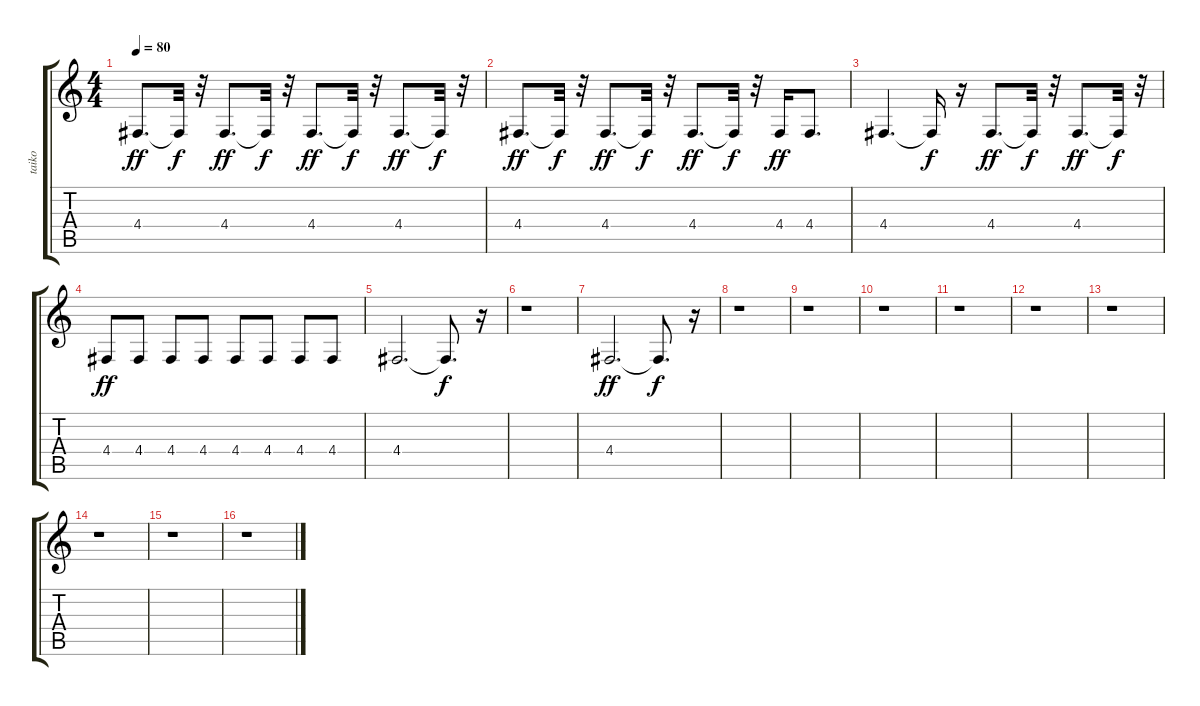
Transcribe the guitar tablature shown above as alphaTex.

\track ("taiko" "taiko") {instrument taikodrum}
\staff {score tabs}
\tuning (E4 B3 G3 D3 A2 E2) {hide}
\ts (4 4)
\tempo 80
\clef g2
\ks c
4.4.8{d dy ff} 4.4{t}.32{dy f} r.32 4.4.8{d dy ff} 4.4{t}.32{dy f} r.32 4.4.8{d dy ff} 4.4{t}.32{dy f} r.32 4.4.8{d dy ff} 4.4{t}.32{dy f} r.32 |
4.4.8{d dy ff} 4.4{t}.32{dy f} r.32 4.4.8{d dy ff} 4.4{t}.32{dy f} r.32 4.4.8{d dy ff} 4.4{t}.32{dy f} r.32 4.4.16{dy ff} 4.4.8{d} |
4.4.4{d} 4.4{t}.16{dy f} r.16 4.4.8{d dy ff} 4.4{t}.32{dy f} r.32 4.4.8{d dy ff} 4.4{t}.32{dy f} r.32 |
4.4.8{dy ff} 4.4.8 4.4.8 4.4.8 4.4.8 4.4.8 4.4.8 4.4.8 |
4.4.2{d} 4.4{t}.8{d dy f} r.16 |
r.1 |
4.4.2{d dy ff} 4.4{t}.8{d dy f} r.16 |
r.1 |
r.1 |
r.1 |
r.1 |
r.1 |
r.1 |
r.1 |
r.1 |
r.1
